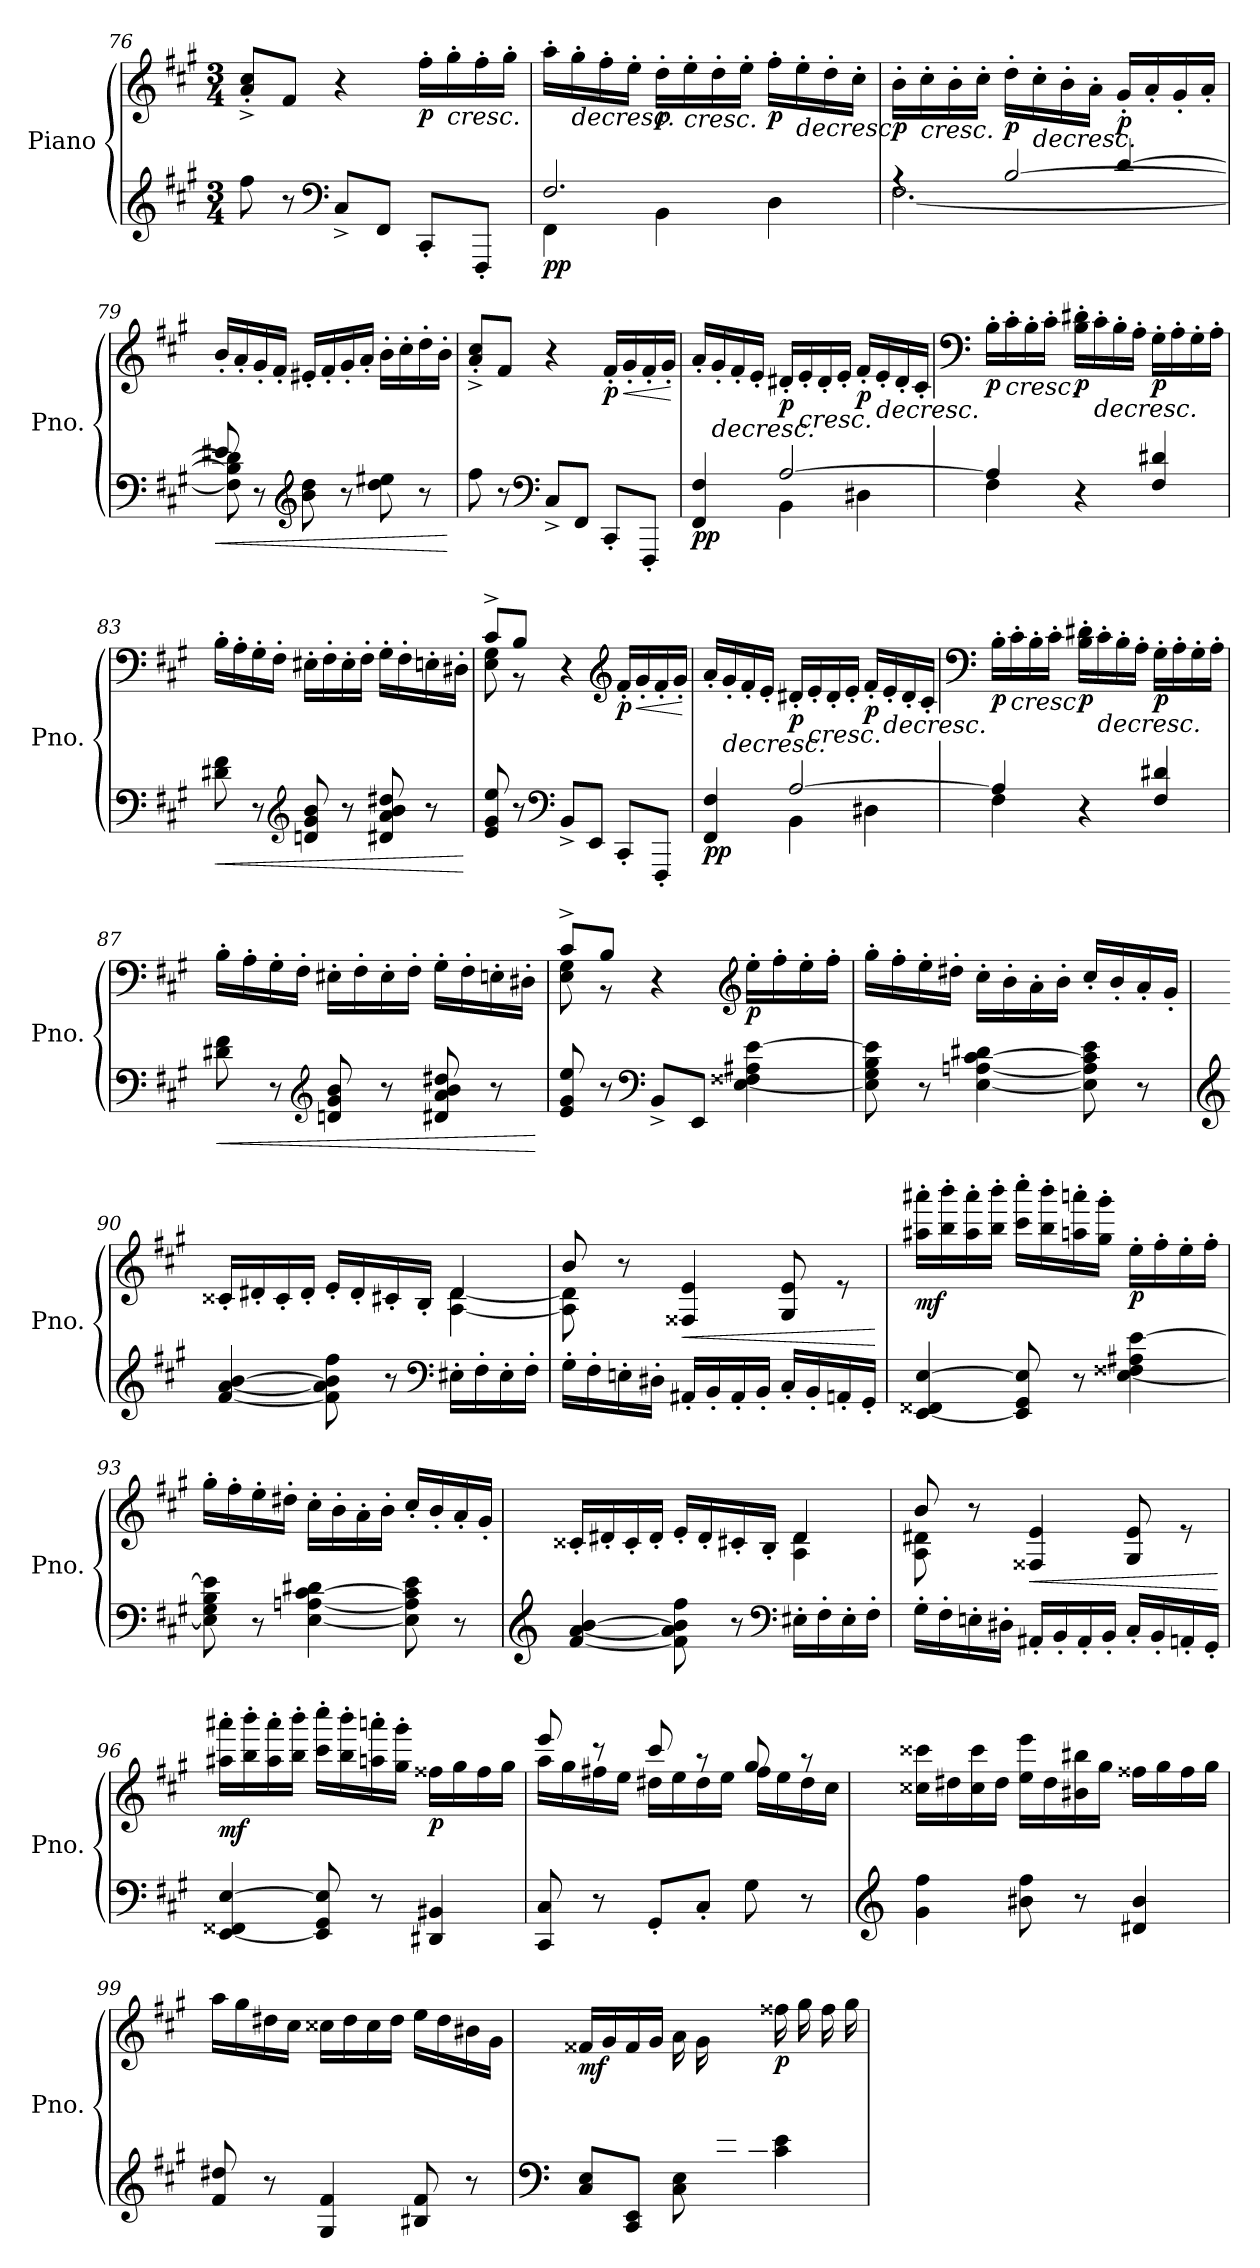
**kern	**kern	**dynam
*part1	*part1	*part1
*staff2	*staff1	*staff1/2
*I"Piano	*	*
*I'Pno.	*	*
!!LO:PB:g=z
*clefG2	*clefG2	*
*k[f#c#g#]	*k[f#c#g#]	*
*M3/4	*M3/4	*
=76	=76	=76
!	!	!LO:DY:b=2
!	!	!LO:DY:n=1:b
8ff#\	8a/'^ 8cc#/'^L	mf mf
8r	8f#/J	.
*clefF4	*	*
8C#^/L	4r	.
8FF#/J	.	.
!	!	!LO:DY:n=2:b
8CC#'/L	16ff#'\LL	p
!	!	!LO:HP:b
.	16gg#'\	<
8FFF#'/J	16ff#'\	.
.	16gg#'\JJ	.
=77	=77	=77
*^	*	*
!	!	!	!LO:DY:b=2
!	!	!	!LO:DY:n=1:b
2.F#/	4FF#\	16aa'\LL	p p
!	!	!	!LO:HP:b
.	.	16gg#'\	>
.	.	16ff#'\	.
.	.	16ee'\JJ	.
!	!	!	!LO:DY:n=2:b
.	4BB\	16dd'\LL	[ p
!	!	!	!LO:HP:b
.	.	16ee'\	<
.	.	16dd'\	.
.	.	16ee'\JJ	.
!	!	!	!LO:DY:n=3:b
.	4D\	16ff#'\LL	] p
!	!	!	!LO:HP:b
.	.	16ee'\	>
.	.	16dd'\	.
.	.	16cc#'\JJ	.
*v	*v	*	*
.	.	[
=78	=78	=78
*^	*	*
*	*^	*	*
!	!	!	!	!LO:DY:b
4rA	[2.F#\	2rgyy	16b'\LL	p
!	!	!	!	!LO:HP:b
.	.	.	16cc#'\	<
.	.	.	16b'\	.
.	.	.	16cc#'\JJ	.
!	!	!	!	!LO:DY:n=1:b
[2B/	.	.	16dd'\LL	] p
!	!	!	!	!LO:HP:b
.	.	.	16cc#'\	>
.	.	.	16b'\	.
.	.	.	16a'\JJ	.
!	!	!	!	!LO:DY:n=2:b
.	.	[4d/	16g#'/LL	[ p
.	.	.	16a'/	.
.	.	.	16g#'/	.
.	.	.	16a'/JJ	.
*v	*v	*v	*	*
!!LO:LB:g=z
=79	=79	=79
!	!	!LO:HP:b=2
*^	*	*
!	!	!	!LO:HP:n=1:b
8e#X/	8F#\] 8B\] 8d\]	16b'/LL	< <
.	.	16a'/	.
8r	8ryy	16g#'/	.
.	.	16f#'/JJ	.
*clefG2	*	*	*
8b\ 8dd\	2ryy	16e#X'/LL	.
.	.	16f#'/	.
8r	.	16g#'/	.
.	.	16a'/JJ	.
8dd\ 8ee#X\	.	16b'\LL	.
.	.	16cc#'\	.
8r	.	16dd'\	.
.	.	16b'\JJ	.
*v	*v	*	*
.	.	[ ]
=80	=80	=80
!	!	!LO:DY:b=2
!	!	!LO:DY:n=1:b
8ff#\	8a/'^ 8cc#/'^L	mf mf
8r	8f#/J	.
*clefF4	*	*
8C#^/L	4r	.
8FF#/J	.	.
!	!	!LO:DY:n=2:b
8CC#'/L	16f#'/LL	p
!	!	!LO:HP:b
.	16g#'/	<
8FFF#'/J	16f#'/	.
.	16g#'/JJ	.
.	.	[
=81	=81	=81
*^	*	*
!	!	!	!LO:DY:b=2
!	!	!	!LO:DY:n=1:b
4FF#/ 4F#/	4rDDDyy	16a'/LL	p p
!	!	!	!LO:HP:b
.	.	16g#'/	>
.	.	16f#'/	.
.	.	16e'/JJ	.
!	!	!	!LO:DY:n=2:b
[2A/	4BB\	16d#X'/LL	[ p
!	!	!	!LO:HP:b
.	.	16e'/	<
.	.	16d#'/	.
.	.	16e'/JJ	.
!	!	!	!LO:DY:n=3:b
.	4D#X\	16f#'/LL	] p
!	!	!	!LO:HP:b
.	.	16e'/	>
.	.	16d#'/	.
.	.	16c#'/JJ	.
*v	*v	*	*
.	.	[
!!LO:LB:g=z
=82	=82	=82
*	*clefF4	*
*^	*	*
!	!	!	!LO:DY:b
4A/]	4F#\	16B'\LL	p
!	!	!	!LO:HP:b
.	.	16c#'\	<
.	.	16B'\	.
.	.	16c#'\JJ	.
!	!	!	!LO:DY:n=1:b
4r	4ryy	16B\' 16d#X\'LL	] p
!	!	!	!LO:HP:b
.	.	16c#'\	>
.	.	16B'\	.
.	.	16A'\JJ	.
!	!	!	!LO:DY:n=2:b
4F#/ 4d#X/	4ryy	16G#'\LL	[ p
.	.	16A'\	.
.	.	16G#'\	.
.	.	16A'\JJ	.
*v	*v	*	*
=83	=83	=83
!	!	!LO:HP:b=2
!	!	!LO:HP:n=1:b
8d#X\ 8f#\	16B'\LL	< <
.	16A'\	.
8r	16G#'\	.
.	16F#'\JJ	.
*clefG2	*	*
8dn/ 8g#/ 8b/	16E#X'\LL	.
.	16F#'\	.
8r	16E#'\	.
.	16F#'\JJ	.
8d#X/ 8a/ 8b/ 8dd#X/	16G#'\LL	.
.	16F#'\	.
8r	16En'\	.
.	16D#X'\JJ	.
.	.	[ ]
=84	=84	=84
*	*^	*
!	!	!	!LO:DY:b=2
!	!	!	!LO:DY:n=1:b
8e/ 8g#/ 8ee/	8c#^/L	8E\ 8G#\	mf mf
8r	8B/J	8r	.
*clefF4	*	*	*
8BB^/L	4r	4ryy	.
8EE/J	.	.	.
*	*clefG2	*	*
!	!	!	!LO:DY:n=2:b
8CC#'/L	16f#'/LL	4rgyy	p
!	!	!	!LO:HP:b
.	16g#'/	.	<
8FFF#'/J	16f#'/	.	.
.	16g#'/JJ	.	.
*	*v	*v	*
.	.	[
!!LO:LB:g=z
=85	=85	=85
*^	*	*
!	!	!	!LO:DY:b=2
!	!	!	!LO:DY:n=1:b
4FF#/ 4F#/	4rDDDyy	16a'/LL	p p
!	!	!	!LO:HP:b
.	.	16g#'/	>
.	.	16f#'/	.
.	.	16e'/JJ	.
!	!	!	!LO:DY:n=2:b
[2A/	4BB\	16d#X'/LL	[ p
!	!	!	!LO:HP:b
.	.	16e'/	<
.	.	16d#'/	.
.	.	16e'/JJ	.
!	!	!	!LO:DY:n=3:b
.	4D#X\	16f#'/LL	] p
!	!	!	!LO:HP:b
.	.	16e'/	>
.	.	16d#'/	.
.	.	16c#'/JJ	.
*v	*v	*	*
.	.	[
=86	=86	=86
*	*clefF4	*
*^	*	*
!	!	!	!LO:DY:b
4A/]	4F#\	16B'\LL	p
!	!	!	!LO:HP:b
.	.	16c#'\	<
.	.	16B'\	.
.	.	16c#'\JJ	.
!	!	!	!LO:DY:n=1:b
4r	4ryy	16B\' 16d#X\'LL	] p
!	!	!	!LO:HP:b
.	.	16c#'\	>
.	.	16B'\	.
.	.	16A'\JJ	.
!	!	!	!LO:DY:n=2:b
4F#/ 4d#X/	4ryy	16G#'\LL	[ p
.	.	16A'\	.
.	.	16G#'\	.
.	.	16A'\JJ	.
*v	*v	*	*
=87	=87	=87
!	!	!LO:HP:b=2
!	!	!LO:HP:n=1:b
8d#X\ 8f#\	16B'\LL	< <
.	16A'\	.
8r	16G#'\	.
.	16F#'\JJ	.
*clefG2	*	*
8dn/ 8g#/ 8b/	16E#X'\LL	.
.	16F#'\	.
8r	16E#'\	.
.	16F#'\JJ	.
8d#X/ 8a/ 8b/ 8dd#X/	16G#'\LL	.
.	16F#'\	.
8r	16En'\	.
.	16D#X'\JJ	.
.	.	[ ]
!!LO:LB:g=z
=88	=88	=88
*	*^	*
!	!	!	!LO:DY:b=2
!	!	!	!LO:DY:n=1:b
8e/ 8g#/ 8ee/	8c#^/L	8E\ 8G#\	mf mf
8r	8B/J	8r	.
*clefF4	*	*	*
8BB^/L	4r	4ryy	.
8EE/J	.	.	.
*	*clefG2	*	*
!	!	!	!LO:DY:n=2:b
[4E\ 4F##X\ 4A#X\ [4e\	16ee'\LL	4rgyy	p
.	16ff#'\	.	.
.	16ee'\	.	.
.	16ff#'\JJ	.	.
*	*v	*v	*
=89	=89	=89
8E\] 8G#\ 8B\ 8e\]	16gg#'\LL	.
.	16ff#'\	.
8r	16ee'\	.
.	16dd#X'\JJ	.
[4E\ [4An\ [4c#\ 4d#X\	16cc#'\LL	.
.	16b'\	.
.	16a'\	.
.	16b'\JJ	.
8E\] 8A\] 8c#\] 8e\	16cc#'/LL	.
.	16b'/	.
8r	16a'/	.
.	16g#'/JJ	.
=90	=90	=90
*clefG2	*	*
*	*^	*
[4f#/ [4a/ [4b/	16c##X'/LL	2rcyy	.
.	16d#X'/	.	.
.	16c##'/	.	.
.	16d#'/JJ	.	.
8f#\] 8a\] 8b\] 8ff#\	16e'/LL	.	.
.	16d#'/	.	.
8r	16c#X'/	.	.
.	16B'/JJ	.	.
*clefF4	*	*	*
16E#X'\LL	4d#/	[4A\ [4d#\	.
16F#'\	.	.	.
16E#'\	.	.	.
16F#'\JJ	.	.	.
!!LO:PB:g=z	!!
=91	=91	=91	=91
16G#'\LL	8b/	8A\] 8d#\]	.
16F#'\	.	.	.
16En'\	8r	8ryy	.
16D#X'\JJ	.	.	.
!	!	!	!LO:HP:b
16AA#X'/LL	4F##X/ 4e/	2rBByy	<
16BB'/	.	.	.
16AA#'/	.	.	.
16BB'/JJ	.	.	.
16C#'/LL	8G#/ 8e/	.	.
16BB'/	.	.	.
16AAn'/	8re	.	.
16GG#'/JJ	.	.	.
*	*v	*v	*
.	.	[
=92	=92	=92
*	*^	*
!	!	!	!LO:DY:b
[4EE/ 4FF##X/ [4E/	16aa#X\' 16aaa#X\'LL	2ryy	mf
.	16bb\' 16bbb\'	.	.
.	16aa#\' 16aaa#\'	.	.
.	16bb\' 16bbb\'JJ	.	.
8EE/] 8GG#/ 8E/]	16ccc#\' 16cccc#\'LL	.	.
.	16bb\' 16bbb\'	.	.
8r	16aan\' 16aaan\'	.	.
.	16gg#\' 16ggg#\'JJ	.	.
!	!	!	!LO:DY:b
[4E\ 4F##X\ 4A#X\ [4e\	16ee'\LL	4rgyy	p
.	16ff#'\	.	.
.	16ee'\	.	.
.	16ff#'\JJ	.	.
*	*v	*v	*
=93	=93	=93
8E\] 8G#\ 8B\ 8e\]	16gg#'\LL	.
.	16ff#'\	.
8r	16ee'\	.
.	16dd#X'\JJ	.
[4E\ [4An\ [4c#\ 4d#X\	16cc#'\LL	.
.	16b'\	.
.	16a'\	.
.	16b'\JJ	.
8E\] 8A\] 8c#\] 8e\	16cc#'/LL	.
.	16b'/	.
8r	16a'/	.
.	16g#'/JJ	.
!!LO:LB:g=z
=94	=94	=94
*clefG2	*	*
*	*^	*
[4f#/ [4a/ [4b/	16c##X'/LL	2rcyy	.
.	16d#X'/	.	.
.	16c##'/	.	.
.	16d#'/JJ	.	.
8f#\] 8a\] 8b\] 8ff#\	16e'/LL	.	.
.	16d#'/	.	.
8r	16c#X'/	.	.
.	16B'/JJ	.	.
*clefF4	*	*	*
16E#X'\LL	4d#/	4A\ 4d#\	.
16F#'\	.	.	.
16E#'\	.	.	.
16F#'\JJ	.	.	.
=95	=95	=95	=95
16G#'\LL	8b/	8A\ 8d#X\	.
16F#'\	.	.	.
16En'\	8r	8ryy	.
16D#X'\JJ	.	.	.
!	!	!	!LO:HP:b
16AA#X'/LL	4F##X/ 4e/	2rBByy	<
16BB'/	.	.	.
16AA#'/	.	.	.
16BB'/JJ	.	.	.
16C#'/LL	8G#/ 8e/	.	.
16BB'/	.	.	.
16AAn'/	8re	.	.
16GG#'/JJ	.	.	.
*	*v	*v	*
.	.	[
=96	=96	=96
!	!	!LO:DY:b
[4EE/ 4FF##X/ [4E/	16aa#X\' 16aaa#X\'LL	mf
.	16bb\' 16bbb\'	.
.	16aa#\' 16aaa#\'	.
.	16bb\' 16bbb\'JJ	.
8EE/] 8GG#/ 8E/]	16ccc#\' 16cccc#\'LL	.
.	16bb\' 16bbb\'	.
8r	16aan\' 16aaan\'	.
.	16gg#\' 16ggg#\'JJ	.
!	!	!LO:DY:b
4DD#X/ 4BB#X/	16ff##X\LL	p
.	16gg#\	.
.	16ff##\	.
.	16gg#\JJ	.
!!LO:LB:g=z
=97	=97	=97
*	*^	*
8CC#/ 8C#/	8eee/	16aa\LL	.
.	.	16gg#\	.
8r	8rccc	16ff#X\	.
.	.	16ee\JJ	.
8GG#'/L	8ccc#/	16dd#X\LL	.
.	.	16ee\	.
8C#'/J	8raa	16dd#\	.
.	.	16ee\JJ	.
8G#\	8gg#/	16ff#\LL	.
.	.	16ee\	.
8r	8raa	16dd#\	.
.	.	16cc#\JJ	.
*	*v	*v	*
=98	=98	=98
*clefG2	*	*
4g#\ 4ff#\	16cc##X\ 16ccc##X\LL	.
.	16dd#X\	.
.	16cc##\ 16ccc##\	.
.	16dd#\JJ	.
8b#X\ 8ff#\	16ee\ 16eee\LL	.
.	16dd#\	.
8r	16b#X\ 16bb#X\	.
.	16gg#\JJ	.
4d#X/ 4b#/	16ff##X\LL	.
.	16gg#\	.
.	16ff##\	.
.	16gg#\JJ	.
=99	=99	=99
8f#/ 8dd#X/	16aa\LL	.
.	16gg#\	.
8r	16dd#X\	.
.	16cc#\JJ	.
4G#/ 4f#/	16cc##X\LL	.
.	16dd#\	.
.	16cc##\	.
.	16dd#\JJ	.
8B#X/ 8f#/	16ee\LL	.
.	16dd#\	.
8r	16b#X\	.
.	16g#\JJ	.
.	.	[
!!LO:LB:g=z
=100	=100	=100
*clefF4	*	*
*^	*	*
!	!	!	!LO:DY:b
4.ryy	8C#/ 8E/L	16f##X/LL	mf
.	.	16g#/	.
.	8CC#/ 8EE/J	16f##/	.
.	.	16g#/JJ	.
.	8C#\ 8E\	16a\LL	.
.	.	16g#\	.
16e/	8rGGyy	8ryy	.
16d#X/JJ	.	.	.
!	!	!	!LO:DY:b
4ryy	4c#\ 4e\	16ff##X\LL	p
.	.	16gg#\	.
.	.	16ff##\	.
.	.	16gg#\JJ	.
*v	*v	*	*
=	=	=
*-	*-	*-
